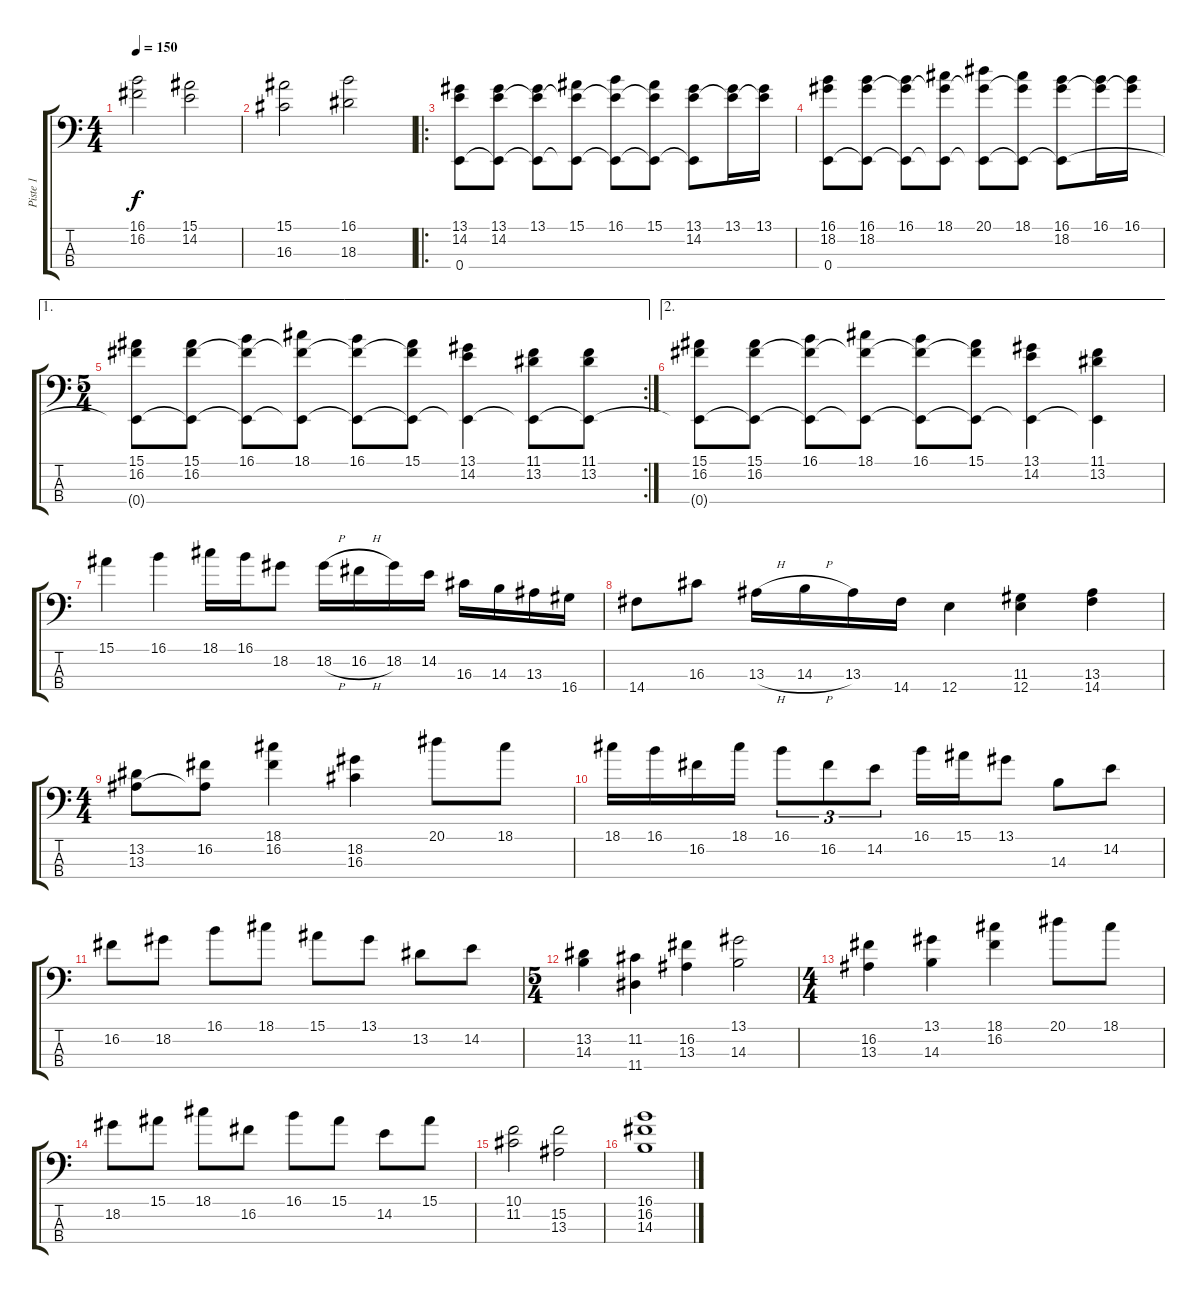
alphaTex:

\track ("Piste 1" "Piste 1") {instrument electricbassfinger}
\staff {score tabs}
\tuning (G2 D2 A1 E1) {hide}
\ts (4 4)
\tempo 150
\clef f4
\ks c
(16.1 16.2).2{dy f} (15.1 14.2).2 |
(15.1 16.3).2 (16.1 18.3).2 |
\ro
(13.1 14.2 0.4).8 (13.1 14.2 0.4{t}).8 (13.1 14.2{t} 0.4{t}).8 (15.1 14.2{t} 0.4{t}).8 (16.1 14.2{t} 0.4{t}).8 (15.1 14.2{t} 0.4{t}).8 (13.1 14.2 0.4{t}).8 (13.1 14.2{t}).16 (13.1 14.2{t}).16 |
(16.1 18.2 0.4).8 (16.1 18.2 0.4{t}).8 (16.1 18.2{t} 0.4{t}).8 (18.1 18.2{t} 0.4{t}).8 (20.1 18.2{t} 0.4{t}).8 (18.1 18.2{t} 0.4{t}).8 (16.1 18.2 0.4{t}).8 (16.1 18.2{t}).16 (16.1 18.2{t}).16 |
\ae 1
\rc 2
\ts (5 4)
(15.1 16.2 0.4{t}).8 (15.1 16.2 0.4{t}).8 (16.1 16.2{t} 0.4{t}).8 (18.1 16.2{t} 0.4{t}).8 (16.1 16.2{t} 0.4{t}).8 (15.1 16.2{t} 0.4{t}).8 (13.1 14.2 0.4{t}).4 (11.1 13.2 0.4{t}).8 (11.1 13.2 0.4{t}).8 |
\ae 2
(15.1 16.2 0.4{t}).8 (15.1 16.2 0.4{t}).8 (16.1 16.2{t} 0.4{t}).8 (18.1 16.2{t} 0.4{t}).8 (16.1 16.2{t} 0.4{t}).8 (15.1 16.2{t} 0.4{t}).8 (13.1 14.2 0.4{t}).4 (11.1 13.2 0.4{t}).4 |
15.1.4 16.1.4 18.1.16 16.1.16 18.2.8 18.2{h}.16 16.2{h}.16 18.2.16 14.2.16 16.3.16 14.3.16 13.3.16 16.4.16 |
14.4.8 16.3.8 13.3{h}.16 14.3{h}.16 13.3.16 14.4.16 12.4.4 (11.3 12.4).4 (13.3 14.4).4 |
\ts (4 4)
(13.2 13.3).8 (16.2 13.3{t}).8 (18.1 16.2).4 (18.2 16.3).4 20.1.8 18.1.8 |
18.1.16 16.1.16 16.2.16 18.1.16 16.1.8{tu (3 2)} 16.2.8{tu (3 2)} 14.2.8{tu (3 2)} 16.1.16 15.1.16 13.1.8 14.3.8 14.2.8 |
16.2.8 18.2.8 16.1.8 18.1.8 15.1.8 13.1.8 13.2.8 14.2.8 |
\ts (5 4)
(13.2 14.3).4 (11.2 11.4).4 (16.2 13.3).4 (13.1 14.3).2 |
\ts (4 4)
(16.2 13.3).4 (13.1 14.3).4 (18.1 16.2).4 20.1.8 18.1.8 |
18.2.8 15.1.8 18.1.8 16.2.8 16.1.8 15.1.8 14.2.8 15.1.8 |
(10.1 11.2).2 (15.2 13.3).2 |
(16.1 16.2 14.3).1
